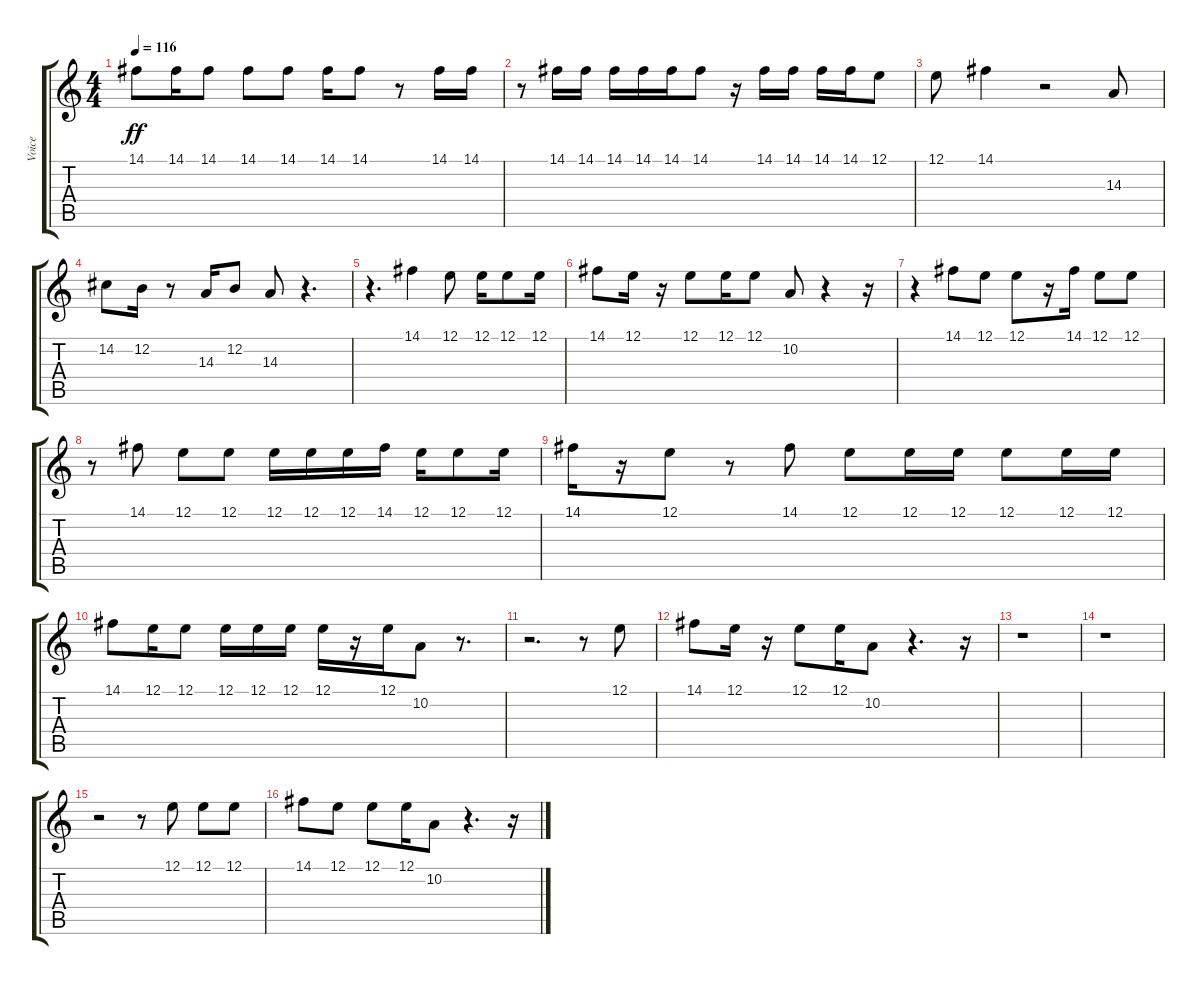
\track ("Voice" "Voice") {instrument trombone}
\staff {score tabs}
\tuning (E4 B3 G3 D3 A2 E2) {hide}
\ts (4 4)
\tempo 116
\clef g2
\ks c
14.1.8{dy ff} 14.1.16 14.1.8 14.1.8 14.1.8 14.1.16 14.1.8 r.8 14.1.16 14.1.16 |
r.8 14.1.16 14.1.16 14.1.16 14.1.16 14.1.16 14.1.8 r.16 14.1.16 14.1.16 14.1.16 14.1.16 12.1.8 |
12.1.8 14.1.4 r.2 14.3.8 |
14.2.8 12.2.16 r.8 14.3.16 12.2.8 14.3.8 r.4{d} |
r.4{d} 14.1.4 12.1.8 12.1.16 12.1.8 12.1.16 |
14.1.8 12.1.16 r.16 12.1.8 12.1.16 12.1.8 10.2.8 r.4 r.16 |
r.4 14.1.8 12.1.8 12.1.8 r.16 14.1.16 12.1.8 12.1.8 |
r.8 14.1.8 12.1.8 12.1.8 12.1.16 12.1.16 12.1.16 14.1.16 12.1.16 12.1.8 12.1.16 |
14.1.16 r.16 12.1.8 r.8 14.1.8 12.1.8 12.1.16 12.1.16 12.1.8 12.1.16 12.1.16 |
14.1.8 12.1.16 12.1.8 12.1.16 12.1.16 12.1.16 12.1.16 r.16 12.1.16 10.2.8 r.8{d} |
r.2{d} r.8 12.1.8 |
14.1.8 12.1.16 r.16 12.1.8 12.1.16 10.2.8 r.4{d} r.16 |
r.1 |
r.1 |
r.2 r.8 12.1.8 12.1.8 12.1.8 |
14.1.8 12.1.8 12.1.8 12.1.16 10.2.8 r.4{d} r.16
